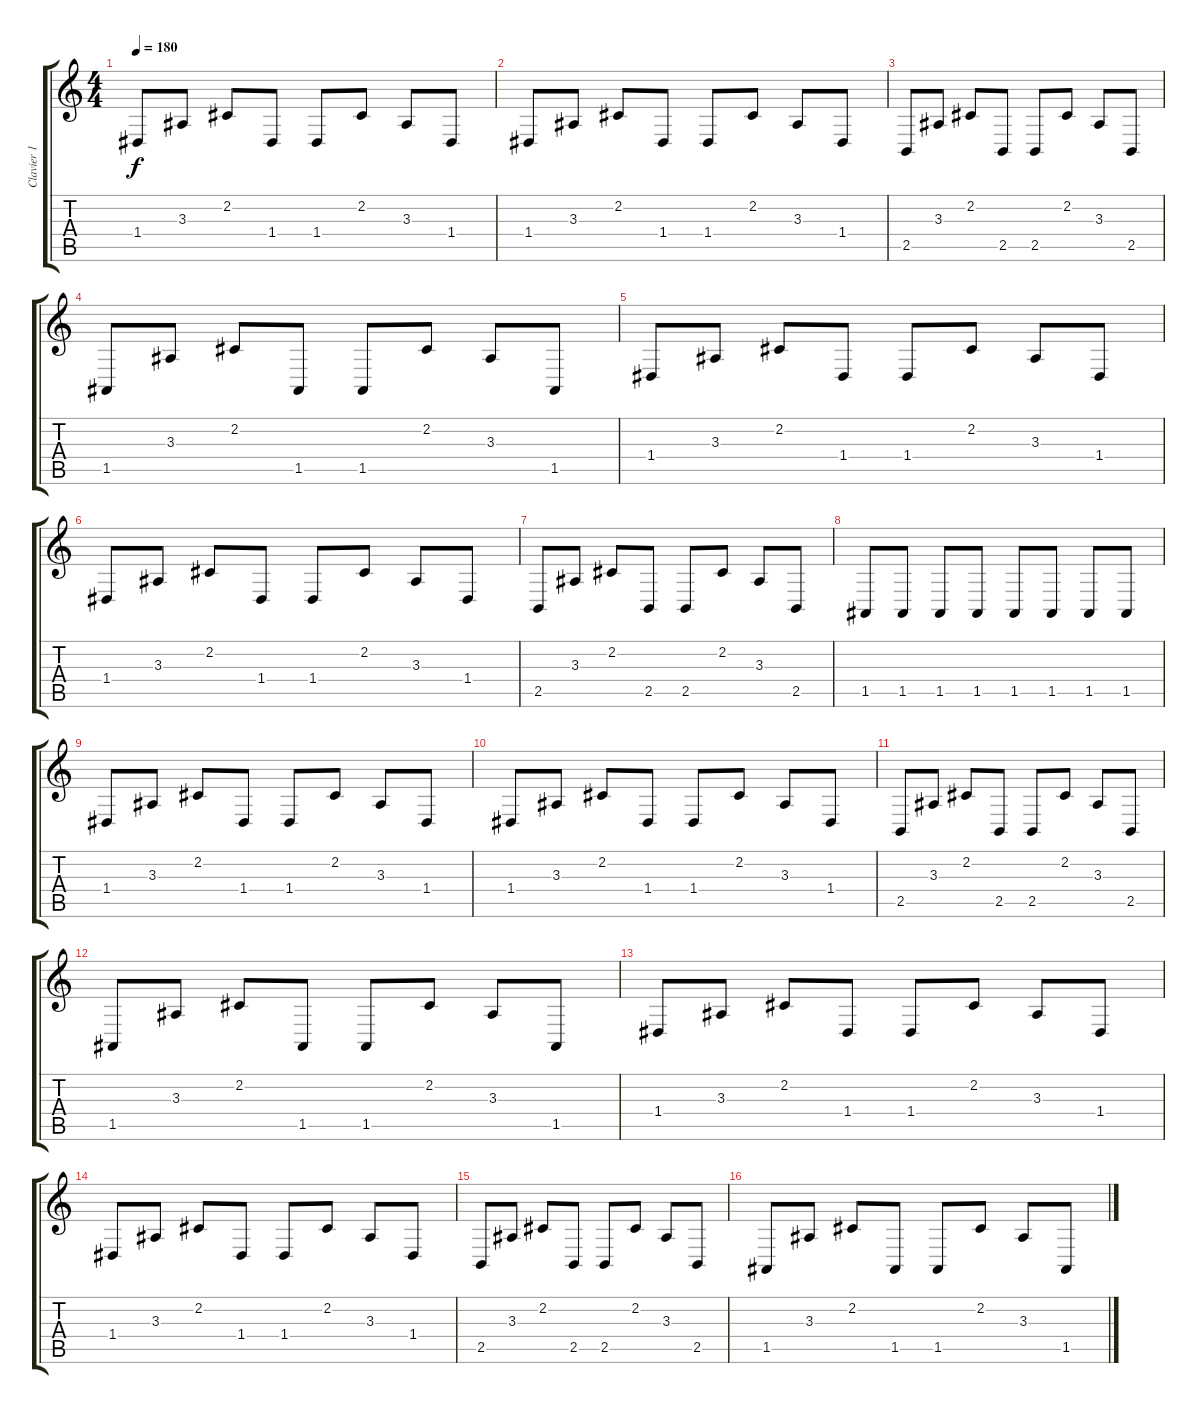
\track ("Clavier 1" "Clavier 1") {instrument fx1rain}
\staff {score tabs}
\tuning (E4 B3 G3 D3 A2 E2) {hide}
\ts (4 4)
\tempo 180
\clef g2
\ks c
1.4.8{dy f} 3.3.8 2.2.8 1.4.8 1.4.8 2.2.8 3.3.8 1.4.8 |
1.4.8 3.3.8 2.2.8 1.4.8 1.4.8 2.2.8 3.3.8 1.4.8 |
2.5.8 3.3.8 2.2.8 2.5.8 2.5.8 2.2.8 3.3.8 2.5.8 |
1.5.8 3.3.8 2.2.8 1.5.8 1.5.8 2.2.8 3.3.8 1.5.8 |
1.4.8 3.3.8 2.2.8 1.4.8 1.4.8 2.2.8 3.3.8 1.4.8 |
1.4.8 3.3.8 2.2.8 1.4.8 1.4.8 2.2.8 3.3.8 1.4.8 |
2.5.8 3.3.8 2.2.8 2.5.8 2.5.8 2.2.8 3.3.8 2.5.8 |
1.5.8 1.5.8 1.5.8 1.5.8 1.5.8 1.5.8 1.5.8 1.5.8 |
1.4.8 3.3.8 2.2.8 1.4.8 1.4.8 2.2.8 3.3.8 1.4.8 |
1.4.8 3.3.8 2.2.8 1.4.8 1.4.8 2.2.8 3.3.8 1.4.8 |
2.5.8 3.3.8 2.2.8 2.5.8 2.5.8 2.2.8 3.3.8 2.5.8 |
1.5.8 3.3.8 2.2.8 1.5.8 1.5.8 2.2.8 3.3.8 1.5.8 |
1.4.8 3.3.8 2.2.8 1.4.8 1.4.8 2.2.8 3.3.8 1.4.8 |
1.4.8 3.3.8 2.2.8 1.4.8 1.4.8 2.2.8 3.3.8 1.4.8 |
2.5.8 3.3.8 2.2.8 2.5.8 2.5.8 2.2.8 3.3.8 2.5.8 |
1.5.8 3.3.8 2.2.8 1.5.8 1.5.8 2.2.8 3.3.8 1.5.8
